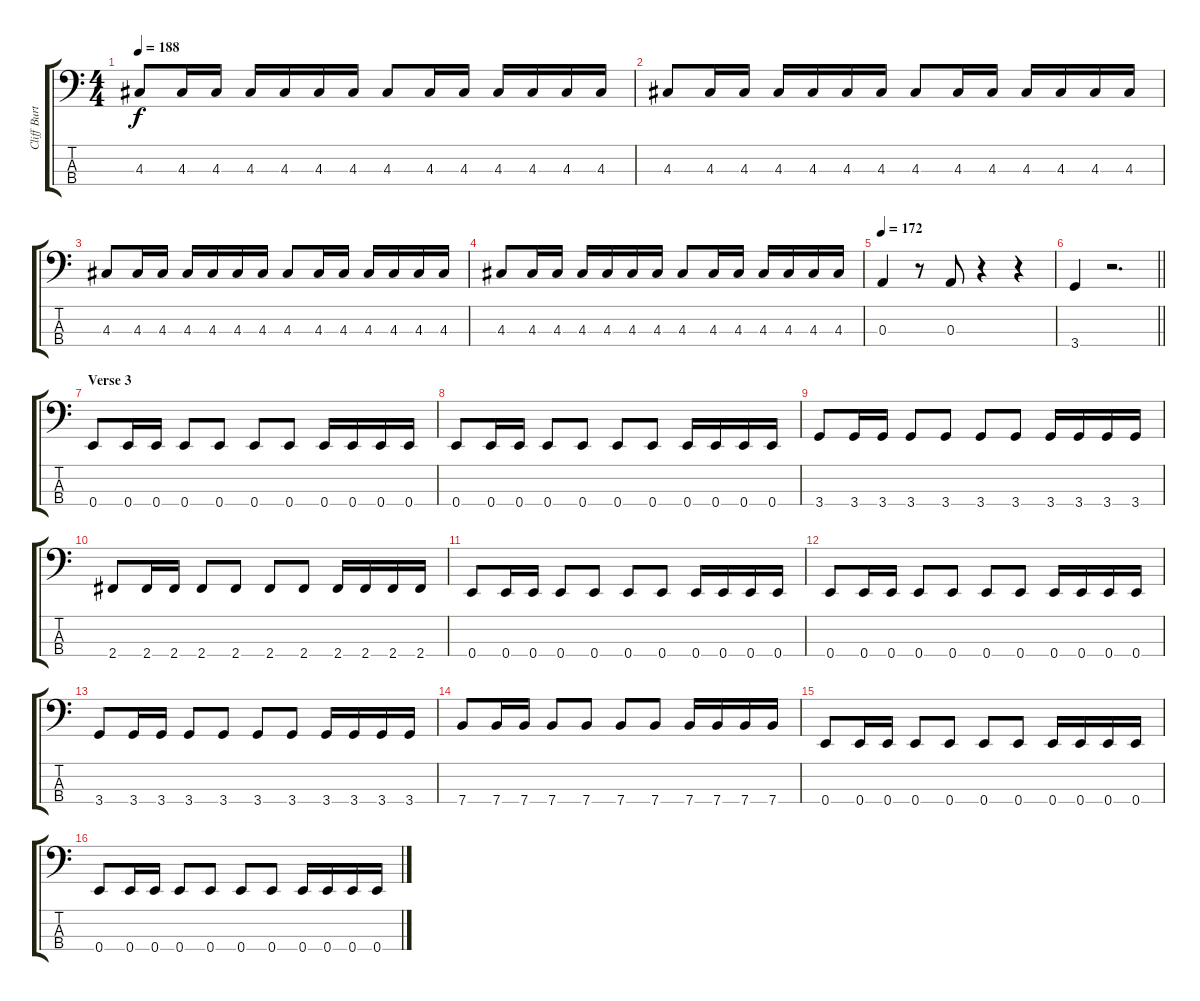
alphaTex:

\track ("Cliff Burton" "Cliff Burt") {instrument electricbassfinger}
\staff {score tabs}
\tuning (G2 D2 A1 E1) {hide}
\ts (4 4)
\tempo 188
\clef f4
\ks c
4.3.8{dy f} 4.3.16 4.3.16 4.3.16 4.3.16 4.3.16 4.3.16 4.3.8 4.3.16 4.3.16 4.3.16 4.3.16 4.3.16 4.3.16 |
4.3.8 4.3.16 4.3.16 4.3.16 4.3.16 4.3.16 4.3.16 4.3.8 4.3.16 4.3.16 4.3.16 4.3.16 4.3.16 4.3.16 |
4.3.8 4.3.16 4.3.16 4.3.16 4.3.16 4.3.16 4.3.16 4.3.8 4.3.16 4.3.16 4.3.16 4.3.16 4.3.16 4.3.16 |
4.3.8 4.3.16 4.3.16 4.3.16 4.3.16 4.3.16 4.3.16 4.3.8 4.3.16 4.3.16 4.3.16 4.3.16 4.3.16 4.3.16 |
\tempo 172
0.3.4 r.8 0.3.8 r.4 r.4 |
\barLineRight lightlight
3.4.4 r.2{d} |
\section ("" "Verse 3")
0.4.8 0.4.16 0.4.16 0.4.8 0.4.8 0.4.8 0.4.8 0.4.16 0.4.16 0.4.16 0.4.16 |
0.4.8 0.4.16 0.4.16 0.4.8 0.4.8 0.4.8 0.4.8 0.4.16 0.4.16 0.4.16 0.4.16 |
3.4.8 3.4.16 3.4.16 3.4.8 3.4.8 3.4.8 3.4.8 3.4.16 3.4.16 3.4.16 3.4.16 |
2.4.8 2.4.16 2.4.16 2.4.8 2.4.8 2.4.8 2.4.8 2.4.16 2.4.16 2.4.16 2.4.16 |
0.4.8 0.4.16 0.4.16 0.4.8 0.4.8 0.4.8 0.4.8 0.4.16 0.4.16 0.4.16 0.4.16 |
0.4.8 0.4.16 0.4.16 0.4.8 0.4.8 0.4.8 0.4.8 0.4.16 0.4.16 0.4.16 0.4.16 |
3.4.8 3.4.16 3.4.16 3.4.8 3.4.8 3.4.8 3.4.8 3.4.16 3.4.16 3.4.16 3.4.16 |
7.4.8 7.4.16 7.4.16 7.4.8 7.4.8 7.4.8 7.4.8 7.4.16 7.4.16 7.4.16 7.4.16 |
0.4.8 0.4.16 0.4.16 0.4.8 0.4.8 0.4.8 0.4.8 0.4.16 0.4.16 0.4.16 0.4.16 |
0.4.8 0.4.16 0.4.16 0.4.8 0.4.8 0.4.8 0.4.8 0.4.16 0.4.16 0.4.16 0.4.16
